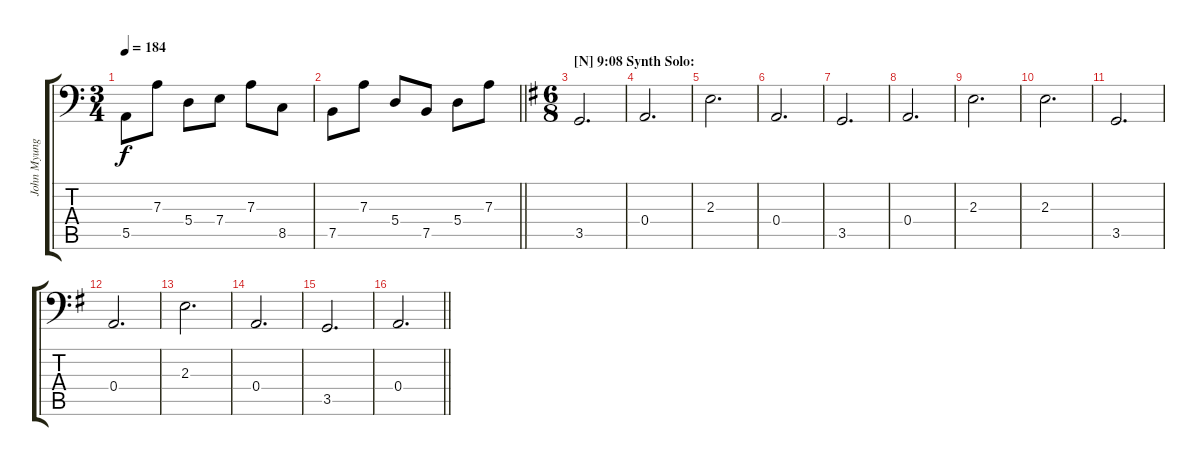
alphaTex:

\track ("John Myung - Bass" "John Myung") {instrument electricbassfinger}
\staff {score tabs}
\tuning (C3 G2 D2 A1 E1 B0) {hide}
\ts (3 4)
\tempo 184
\clef f4
\ks c
5.5.8{dy f} 7.3.8 5.4.8 7.4.8 7.3.8 8.5.8 |
\barLineRight lightlight
7.5.8 7.3.8 5.4.8 7.5.8 5.4.8 7.3.8 |
\ts (6 8)
\section ("" "[N] 9:08 Synth Solo:")
\ks g
3.5.2{d} |
0.4.2{d} |
2.3.2{d} |
0.4.2{d} |
3.5.2{d} |
0.4.2{d} |
2.3.2{d} |
2.3.2{d} |
3.5.2{d} |
0.4.2{d} |
2.3.2{d} |
0.4.2{d} |
3.5.2{d} |
\barLineRight lightlight
0.4.2{d}
